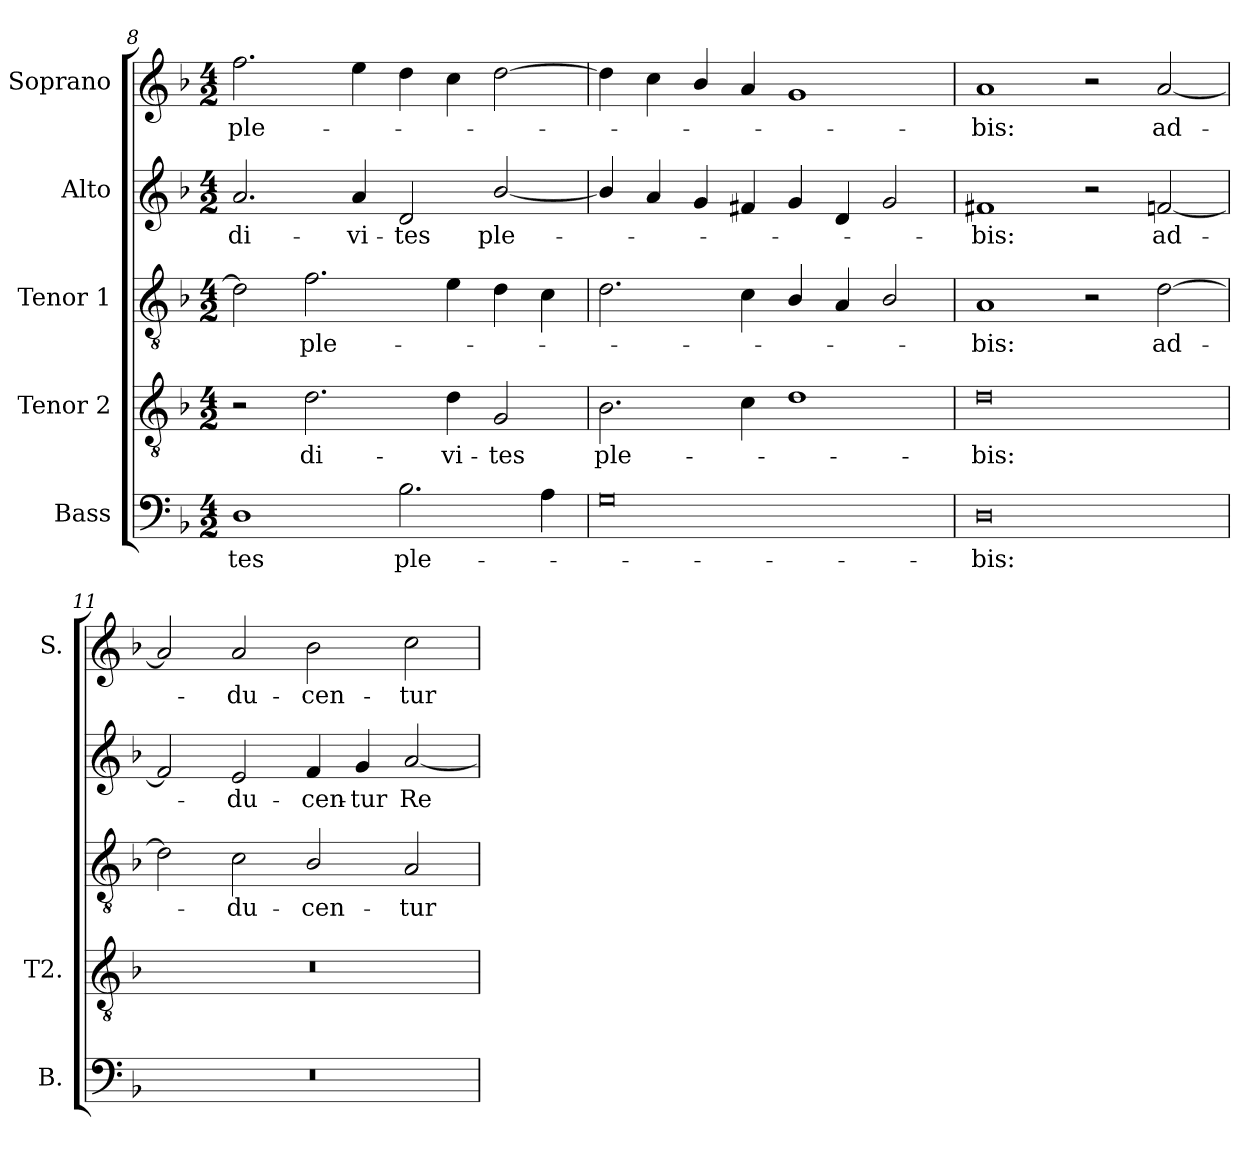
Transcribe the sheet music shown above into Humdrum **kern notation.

**kern	**text	**kern	**text	**kern	**text	**kern	**text	**kern	**text
*part5	*part5	*part4	*part4	*part3	*part3	*part2	*part2	*part1	*part1
*staff5	*staff5	*staff4	*staff4	*staff3	*staff3	*staff2	*staff2	*staff1	*staff1
*I"Bass	*	*I"Tenor 2	*	*I"Tenor 1	*	*I"Alto	*	*I"Soprano	*
*I'B.	*	*I'T2.	*	*	*	*	*	*I'S.	*
*clefF4	*	*clefGv2	*	*clefGv2	*	*clefG2	*	*clefG2	*
*	*	*ITrd7c12	*	*ITrd7c12	*	*	*	*	*
*k[b-]	*	*k[b-]	*	*k[b-]	*	*k[b-]	*	*k[b-]	*
*F:	*	*F:	*	*F:	*	*F:	*	*F:	*
*M4/2	*	*M4/2	*	*M4/2	*	*M4/2	*	*M4/2	*
=8	=8	=8	=8	=8	=8	=8	=8	=8	=8
!	!LO:LY:b:color=#000000	!	!	!	!	!	!	!	!
!	!	!	!	!	!	!	!LO:LY:b:color=#000000	!	!
!	!	!	!	!	!	!	!	!	!LO:LY:b:color=#000000
1Di	-tes	2r	.	2Di\]	.	2.ai/	di-	2.ffi\	ple-
!	!	!	!LO:LY:b:color=#000000	!	!	!	!	!	!
!	!	!	!	!	!LO:LY:b:color=#000000	!	!	!	!
.	.	2.Di\	di-	2.Fi\	ple-	.	.	.	.
!	!	!	!	!	!	!	!LO:LY:b:color=#000000	!	!
.	.	.	.	.	.	4ai/	-vi-	4eei\	.
!	!LO:LY:b:color=#000000	!	!	!	!	!	!	!	!
!	!	!	!	!	!	!	!LO:LY:b:color=#000000	!	!
2.B-i\	ple-	.	.	.	.	2di/	-tes	4ddi\	.
!	!	!	!LO:LY:b:color=#000000	!	!	!	!	!	!
.	.	4Di\	-vi-	4Ei\	.	.	.	4cci\	.
!	!	!	!LO:LY:b:color=#000000	!	!	!	!	!	!
!	!	!	!	!	!	!	!LO:LY:b:color=#000000	!	!
.	.	2GGi/	-tes	4Di\	.	[2b-i/	ple-	[2ddi\	.
4Ai\	.	.	.	4Ci\	.	.	.	.	.
!!LO:LB:g=z
=9	=9	=9	=9	=9	=9	=9	=9	=9	=9
!	!	!	!LO:LY:b:color=#000000	!	!	!	!	!	!
0Gi	.	2.BB-i\	ple-	2.Di\	.	4b-i/]	.	4ddi\]	.
.	.	.	.	.	.	4ai/	.	4cci\	.
.	.	.	.	.	.	4gi/	.	4b-i/	.
.	.	4Ci\	.	4Ci\	.	4f#Xi/	.	4ai/	.
.	.	1Di	.	4BB-i/	.	4gi/	.	1gi	.
.	.	.	.	4AAi/	.	4di/	.	.	.
.	.	.	.	2BB-i/	.	2gi/	.	.	.
=10	=10	=10	=10	=10	=10	=10	=10	=10	=10
!	!LO:LY:b:color=#000000	!	!	!	!	!	!	!	!
!	!	!	!LO:LY:b:color=#000000	!	!	!	!	!	!
!	!	!	!	!	!LO:LY:b:color=#000000	!	!	!	!
!	!	!	!	!	!	!	!LO:LY:b:color=#000000	!	!
!	!	!	!	!	!	!	!	!	!LO:LY:b:color=#000000
0Di	-bis:	0Di	-bis:	1AAi	-bis:	1f#Xi	-bis:	1ai	-bis:
.	.	.	.	2r	.	2r	.	2r	.
!	!	!	!	!	!LO:LY:b:color=#000000	!	!	!	!
!	!	!	!	!	!	!	!LO:LY:b:color=#000000	!	!
!	!	!	!	!	!	!	!	!	!LO:LY:b:color=#000000
.	.	.	.	[2Di\	ad-	[2fni/	ad-	[2ai/	ad-
=11	=11	=11	=11	=11	=11	=11	=11	=11	=11
!LO:N:vis=1	!	!LO:N:vis=1	!	!	!	!	!	!	!
0r	.	0r	.	2Di\]	.	2fi/]	.	2ai/]	.
!	!	!	!	!	!LO:LY:b:color=#000000	!	!	!	!
!	!	!	!	!	!	!	!LO:LY:b:color=#000000	!	!
!	!	!	!	!	!	!	!	!	!LO:LY:b:color=#000000
.	.	.	.	2Ci\	-du-	2ei/	-du-	2ai/	-du-
!	!	!	!	!	!LO:LY:b:color=#000000	!	!	!	!
!	!	!	!	!	!	!	!LO:LY:b:color=#000000	!	!
!	!	!	!	!	!	!	!	!	!LO:LY:b:color=#000000
.	.	.	.	2BB-i/	-cen-	4fi/	-cen-	2b-i\	-cen-
!	!	!	!	!	!	!	!LO:LY:b:color=#000000	!	!
.	.	.	.	.	.	4gi/	-tur	.	.
!	!	!	!	!	!LO:LY:b:color=#000000	!	!	!	!
!	!	!	!	!	!	!	!LO:LY:b:color=#000000	!	!
!	!	!	!	!	!	!	!	!	!LO:LY:b:color=#000000
.	.	.	.	2AAi/	-tur	[2ai/	Re-	2cci\	-tur
=	=	=	=	=	=	=	=	=	=
*-	*-	*-	*-	*-	*-	*-	*-	*-	*-
